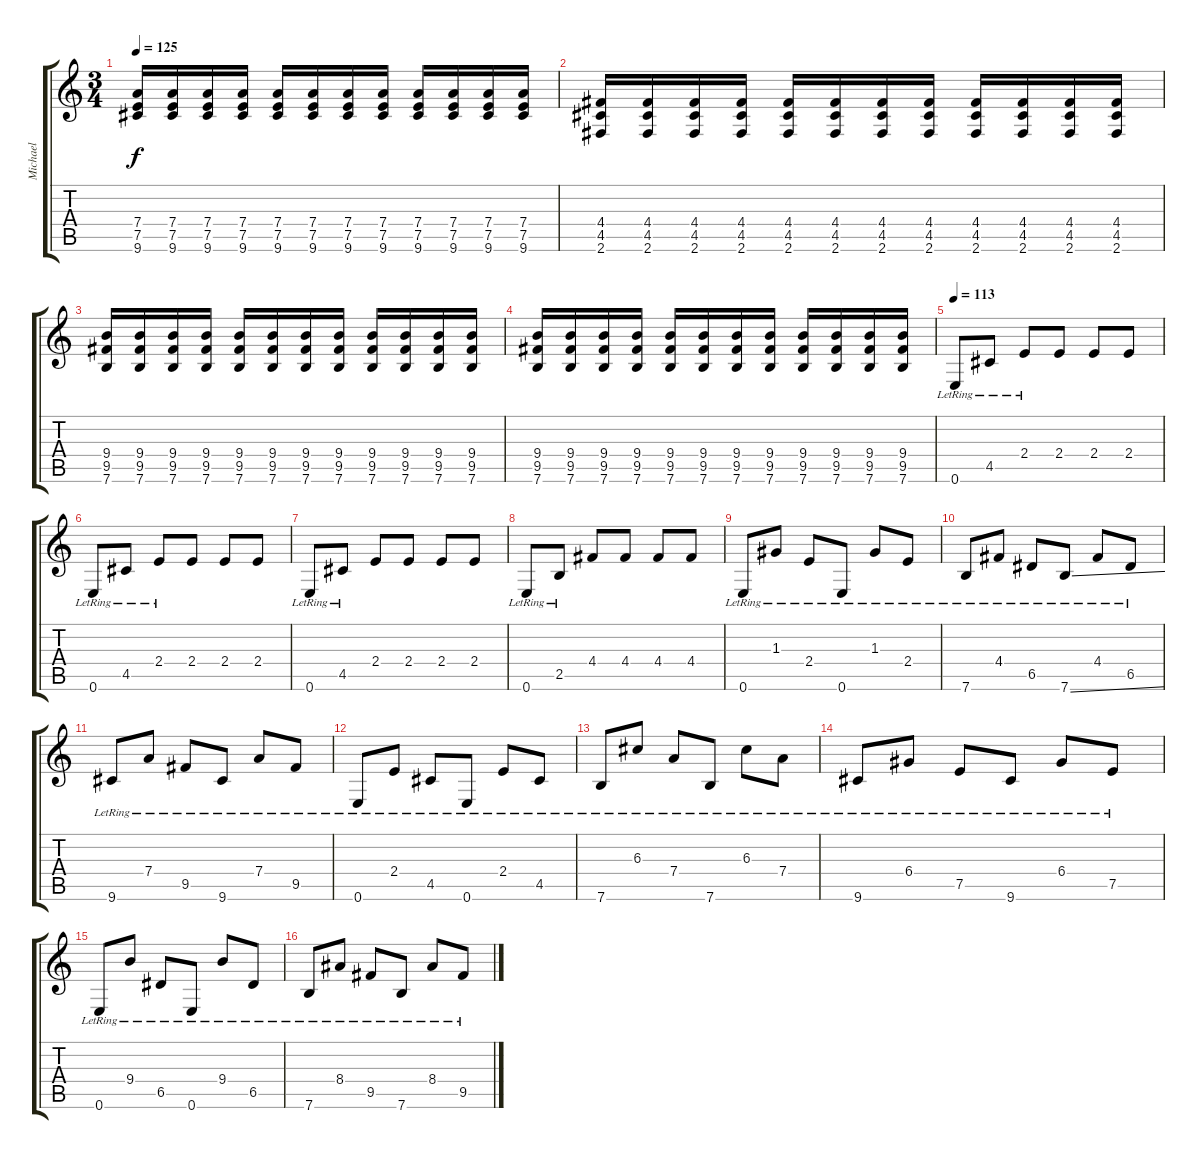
\track ("Michael" "Michael") {instrument electricguitarjazz}
\staff {score tabs}
\tuning (E4 B3 G3 D3 A2 E2) {hide}
\ts (3 4)
\tempo 125
\clef g2
\ks c
(7.4 7.5 9.6).16{dy f} (7.4 7.5 9.6).16 (7.4 7.5 9.6).16 (7.4 7.5 9.6).16 (7.4 7.5 9.6).16 (7.4 7.5 9.6).16 (7.4 7.5 9.6).16 (7.4 7.5 9.6).16 (7.4 7.5 9.6).16 (7.4 7.5 9.6).16 (7.4 7.5 9.6).16 (7.4 7.5 9.6).16 |
(4.4 4.5 2.6).16 (4.4 4.5 2.6).16 (4.4 4.5 2.6).16 (4.4 4.5 2.6).16 (4.4 4.5 2.6).16 (4.4 4.5 2.6).16 (4.4 4.5 2.6).16 (4.4 4.5 2.6).16 (4.4 4.5 2.6).16 (4.4 4.5 2.6).16 (4.4 4.5 2.6).16 (4.4 4.5 2.6).16 |
(9.4 9.5 7.6).16 (9.4 9.5 7.6).16 (9.4 9.5 7.6).16 (9.4 9.5 7.6).16 (9.4 9.5 7.6).16 (9.4 9.5 7.6).16 (9.4 9.5 7.6).16 (9.4 9.5 7.6).16 (9.4 9.5 7.6).16 (9.4 9.5 7.6).16 (9.4 9.5 7.6).16 (9.4 9.5 7.6).16 |
(9.4 9.5 7.6).16 (9.4 9.5 7.6).16 (9.4 9.5 7.6).16 (9.4 9.5 7.6).16 (9.4 9.5 7.6).16 (9.4 9.5 7.6).16 (9.4 9.5 7.6).16 (9.4 9.5 7.6).16 (9.4 9.5 7.6).16 (9.4 9.5 7.6).16 (9.4 9.5 7.6).16 (9.4 9.5 7.6).16 |
\tempo 113
0.6{lr}.8 4.5{lr}.8 2.4{lr}.8 2.4.8 2.4.8 2.4.8 |
0.6{lr}.8 4.5{lr}.8 2.4{lr}.8 2.4.8 2.4.8 2.4.8 |
0.6{lr}.8 4.5{lr}.8 2.4.8 2.4.8 2.4.8 2.4.8 |
0.6{lr}.8 2.5{lr}.8 4.4.8 4.4.8 4.4.8 4.4.8 |
0.6{lr}.8 1.3{lr}.8 2.4{lr}.8 0.6{lr}.8 1.3{lr}.8 2.4{lr}.8 |
7.6{lr}.8 4.4{lr}.8 6.5{lr}.8 7.6{ss lr}.8 4.4{lr}.8 6.5{lr}.8 |
9.6{lr}.8 7.4{lr}.8 9.5{lr}.8 9.6{lr}.8 7.4{lr}.8 9.5{lr}.8 |
0.6{lr}.8 2.4{lr}.8 4.5{lr}.8 0.6{lr}.8 2.4{lr}.8 4.5{lr}.8 |
7.6{lr}.8 6.3{lr}.8 7.4{lr}.8 7.6{lr}.8 6.3{lr}.8 7.4{lr}.8 |
9.6{lr}.8 6.4{lr}.8 7.5{lr}.8 9.6{lr}.8 6.4{lr}.8 7.5{lr}.8 |
0.6{lr}.8 9.4{lr}.8 6.5{lr}.8 0.6{lr}.8 9.4{lr}.8 6.5{lr}.8 |
7.6{lr}.8 8.4{lr}.8 9.5{lr}.8 7.6{lr}.8 8.4{lr}.8 9.5{lr}.8
